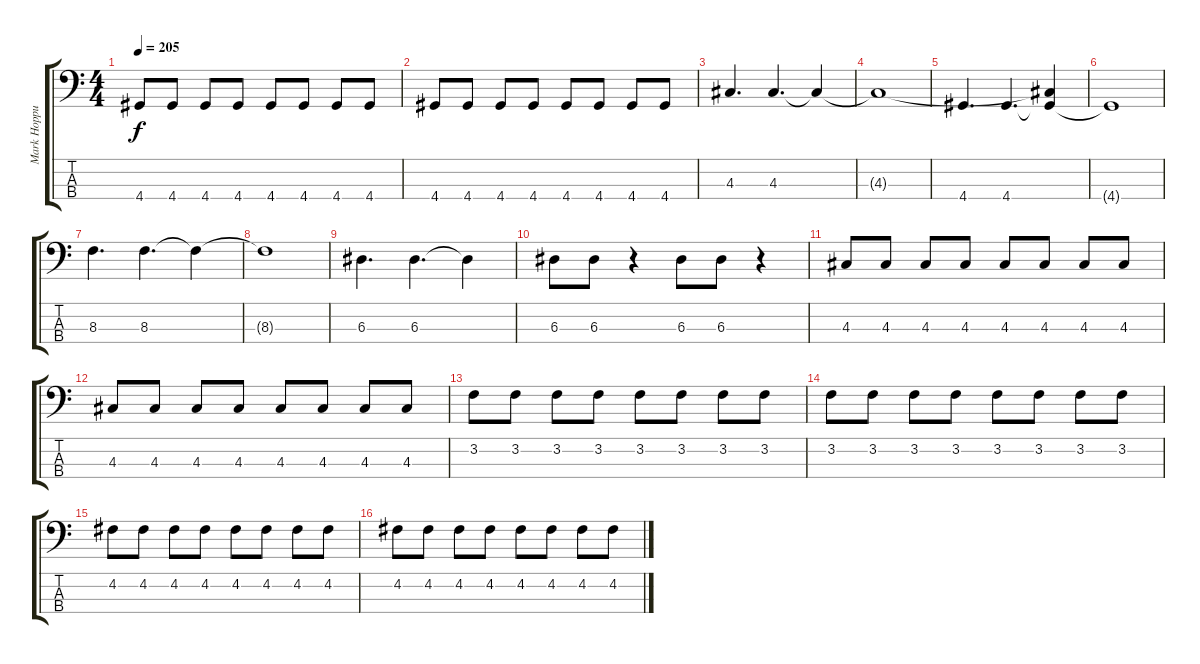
\track ("Mark Hoppus (Bass)" "Mark Hoppu") {instrument electricbasspick}
\staff {score tabs}
\tuning (G2 D2 A1 E1) {hide}
\ts (4 4)
\tempo 205
\clef f4
\ks c
4.4.8{dy f} 4.4.8 4.4.8 4.4.8 4.4.8 4.4.8 4.4.8 4.4.8 |
4.4.8 4.4.8 4.4.8 4.4.8 4.4.8 4.4.8 4.4.8 4.4.8 |
4.3.4{d} 4.3.4{d} 4.3{t}.4 |
4.3{t}.1 |
4.4.4{d} 4.4.4{d} (4.3{t} 4.4{t}).4 |
4.4{t}.1 |
8.3.4{d} 8.3.4{d} 8.3{t}.4 |
8.3{t}.1 |
6.3.4{d} 6.3.4{d} 6.3{t}.4 |
6.3.8 6.3.8 r.4 6.3.8 6.3.8 r.4 |
4.3.8 4.3.8 4.3.8 4.3.8 4.3.8 4.3.8 4.3.8 4.3.8 |
4.3.8 4.3.8 4.3.8 4.3.8 4.3.8 4.3.8 4.3.8 4.3.8 |
3.2.8 3.2.8 3.2.8 3.2.8 3.2.8 3.2.8 3.2.8 3.2.8 |
3.2.8 3.2.8 3.2.8 3.2.8 3.2.8 3.2.8 3.2.8 3.2.8 |
4.2.8 4.2.8 4.2.8 4.2.8 4.2.8 4.2.8 4.2.8 4.2.8 |
4.2.8 4.2.8 4.2.8 4.2.8 4.2.8 4.2.8 4.2.8 4.2.8
